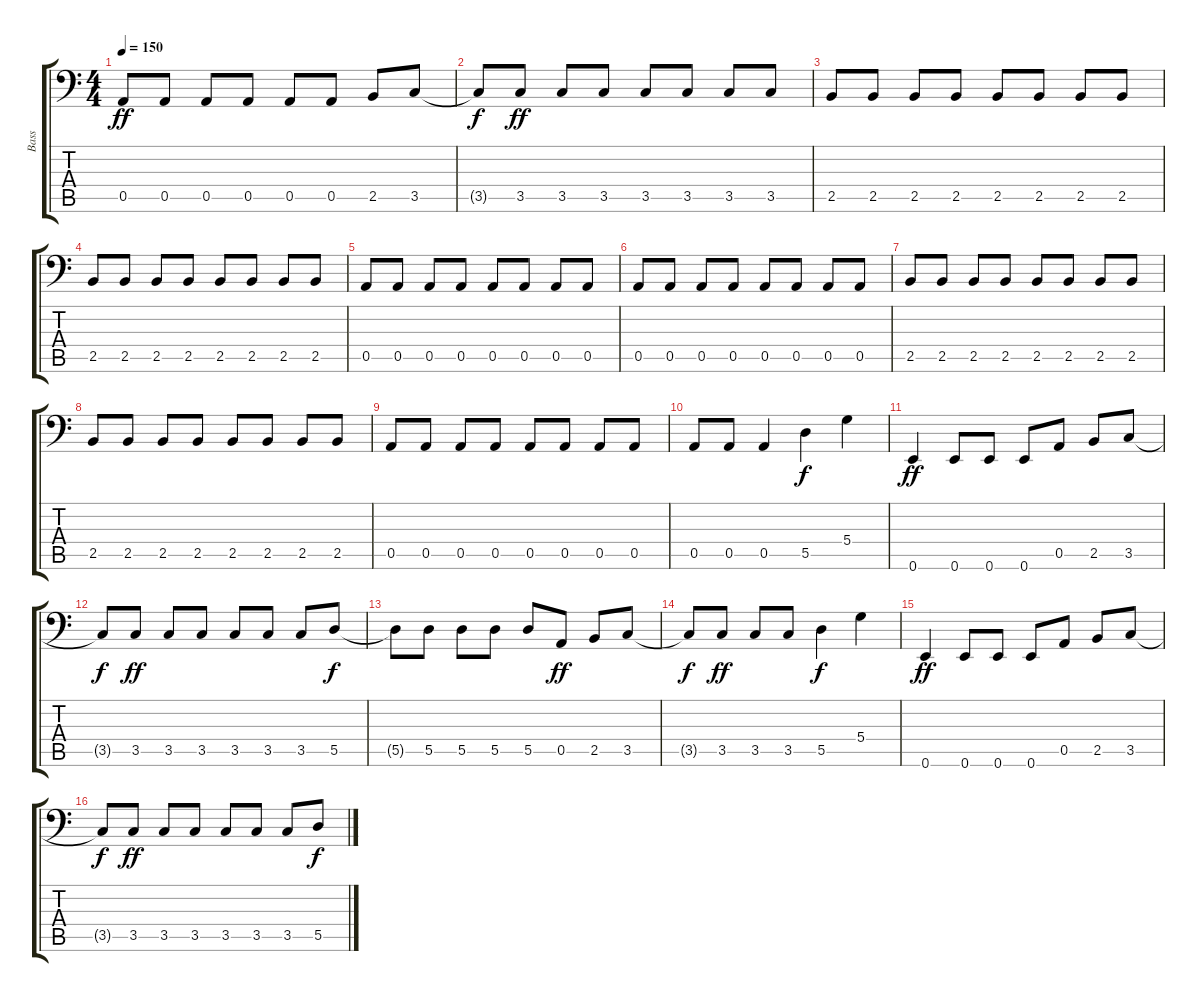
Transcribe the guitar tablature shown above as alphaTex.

\track ("Bass" "Bass") {instrument electricbasspick}
\staff {score tabs}
\tuning (E3 B2 G2 D2 A1 E1) {hide}
\ts (4 4)
\tempo 150
\clef f4
\ks c
0.5.8{dy ff} 0.5.8 0.5.8 0.5.8 0.5.8 0.5.8 2.5.8 3.5.8 |
3.5{t}.8{dy f} 3.5.8{dy ff} 3.5.8 3.5.8 3.5.8 3.5.8 3.5.8 3.5.8 |
2.5.8 2.5.8 2.5.8 2.5.8 2.5.8 2.5.8 2.5.8 2.5.8 |
2.5.8 2.5.8 2.5.8 2.5.8 2.5.8 2.5.8 2.5.8 2.5.8 |
0.5.8 0.5.8 0.5.8 0.5.8 0.5.8 0.5.8 0.5.8 0.5.8 |
0.5.8 0.5.8 0.5.8 0.5.8 0.5.8 0.5.8 0.5.8 0.5.8 |
2.5.8 2.5.8 2.5.8 2.5.8 2.5.8 2.5.8 2.5.8 2.5.8 |
2.5.8 2.5.8 2.5.8 2.5.8 2.5.8 2.5.8 2.5.8 2.5.8 |
0.5.8 0.5.8 0.5.8 0.5.8 0.5.8 0.5.8 0.5.8 0.5.8 |
0.5.8 0.5.8 0.5.4 5.5.4{dy f} 5.4.4 |
0.6.4{dy ff} 0.6.8 0.6.8 0.6.8 0.5.8 2.5.8 3.5.8 |
3.5{t}.8{dy f} 3.5.8{dy ff} 3.5.8 3.5.8 3.5.8 3.5.8 3.5.8 5.5.8{dy f} |
5.5{t}.8 5.5.8 5.5.8 5.5.8 5.5.8 0.5.8{dy ff} 2.5.8 3.5.8 |
3.5{t}.8{dy f} 3.5.8{dy ff} 3.5.8 3.5.8 5.5.4{dy f} 5.4.4 |
0.6.4{dy ff} 0.6.8 0.6.8 0.6.8 0.5.8 2.5.8 3.5.8 |
3.5{t}.8{dy f} 3.5.8{dy ff} 3.5.8 3.5.8 3.5.8 3.5.8 3.5.8 5.5.8{dy f}
